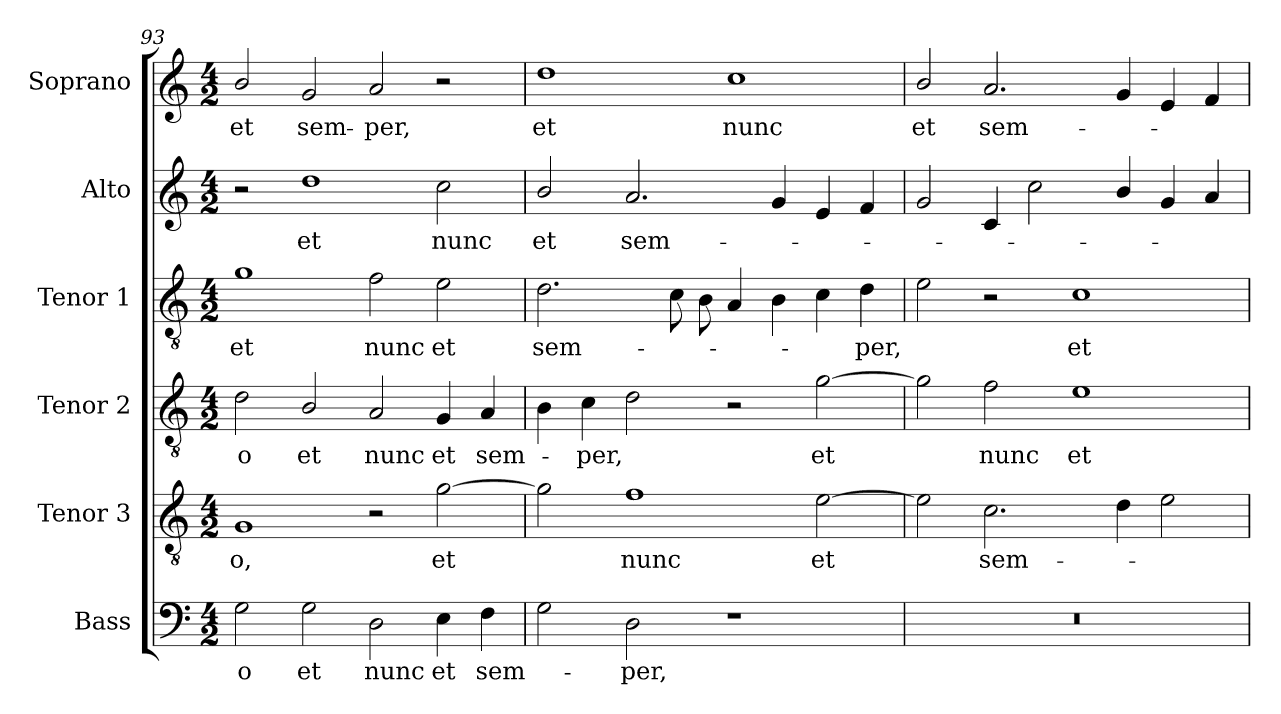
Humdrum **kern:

**kern	**text	**kern	**text	**kern	**text	**kern	**text	**kern	**text	**kern	**text
*part6	*part6	*part5	*part5	*part4	*part4	*part3	*part3	*part2	*part2	*part1	*part1
*staff6	*staff6	*staff5	*staff5	*staff4	*staff4	*staff3	*staff3	*staff2	*staff2	*staff1	*staff1
*I"Bass	*	*I"Tenor 3	*	*I"Tenor 2	*	*I"Tenor 1	*	*I"Alto	*	*I"Soprano	*
*I'B.	*	*I'T3.	*	*I'T2.	*	*I'T1.	*	*I'A.	*	*I'S.	*
*clefF4	*	*clefGv2	*	*clefGv2	*	*clefGv2	*	*clefG2	*	*clefG2	*
*	*	*ITrd7c12	*	*ITrd7c12	*	*ITrd7c12	*	*	*	*	*
*k[]	*	*k[]	*	*k[]	*	*k[]	*	*k[]	*	*k[]	*
*C:	*	*C:	*	*C:	*	*C:	*	*C:	*	*C:	*
*M4/2	*	*M4/2	*	*M4/2	*	*M4/2	*	*M4/2	*	*M4/2	*
=93	=93	=93	=93	=93	=93	=93	=93	=93	=93	=93	=93
!	!LO:LY:b:color=#000000	!	!	!	!	!	!	!	!	!	!
!	!	!	!LO:LY:b:color=#000000	!	!	!	!	!	!	!	!
!	!	!	!	!	!LO:LY:b:color=#000000	!	!	!	!	!	!
!	!	!	!	!	!	!	!LO:LY:b:color=#000000	!	!	!	!
!	!	!	!	!	!	!	!	!	!	!	!LO:LY:b:color=#000000
2Gi\	-o	1GGi	-o,	2Di\	-o	1Gi	et	2r	.	2bi/	et
!	!LO:LY:b:color=#000000	!	!	!	!	!	!	!	!	!	!
!	!	!	!	!	!LO:LY:b:color=#000000	!	!	!	!	!	!
!	!	!	!	!	!	!	!	!	!LO:LY:b:color=#000000	!	!
!	!	!	!	!	!	!	!	!	!	!	!LO:LY:b:color=#000000
2Gi\	et	.	.	2BBi/	et	.	.	1ddi	et	2gi/	sem-
!	!LO:LY:b:color=#000000	!	!	!	!	!	!	!	!	!	!
!	!	!	!	!	!LO:LY:b:color=#000000	!	!	!	!	!	!
!	!	!	!	!	!	!	!LO:LY:b:color=#000000	!	!	!	!
!	!	!	!	!	!	!	!	!	!	!	!LO:LY:b:color=#000000
2Di\	nunc	2r	.	2AAi/	nunc	2Fi\	nunc	.	.	2ai/	-per,
!	!LO:LY:b:color=#000000	!	!	!	!	!	!	!	!	!	!
!	!	!	!LO:LY:b:color=#000000	!	!	!	!	!	!	!	!
!	!	!	!	!	!LO:LY:b:color=#000000	!	!	!	!	!	!
!	!	!	!	!	!	!	!LO:LY:b:color=#000000	!	!	!	!
!	!	!	!	!	!	!	!	!	!LO:LY:b:color=#000000	!	!
4Ei\	et	[2Gi\	et	4GGi/	et	2Ei\	et	2cci\	nunc	2r	.
!	!LO:LY:b:color=#000000	!	!	!	!	!	!	!	!	!	!
!	!	!	!	!	!LO:LY:b:color=#000000	!	!	!	!	!	!
4Fi\	sem-	.	.	4AAi/	sem-	.	.	.	.	.	.
=94	=94	=94	=94	=94	=94	=94	=94	=94	=94	=94	=94
!	!	!	!	!	!	!	!LO:LY:b:color=#000000	!	!	!	!
!	!	!	!	!	!	!	!	!	!LO:LY:b:color=#000000	!	!
!	!	!	!	!	!	!	!	!	!	!	!LO:LY:b:color=#000000
2Gi\	.	2Gi\]	.	4BBi\	.	2.Di\	sem-	2bi/	et	1ddi	et
!	!	!	!	!	!LO:LY:b:color=#000000	!	!	!	!	!	!
.	.	.	.	4Ci\	-per,	.	.	.	.	.	.
!	!LO:LY:b:color=#000000	!	!	!	!	!	!	!	!	!	!
!	!	!	!LO:LY:b:color=#000000	!	!	!	!	!	!	!	!
!	!	!	!	!	!	!	!	!	!LO:LY:b:color=#000000	!	!
2Di\	-per,	1Fi	nunc	2Di\	.	.	.	2.ai/	sem-	.	.
.	.	.	.	.	.	8Ci\	.	.	.	.	.
.	.	.	.	.	.	8BBi\	.	.	.	.	.
!	!	!	!	!	!	!	!	!	!	!	!LO:LY:b:color=#000000
1r	.	.	.	2r	.	4AAi/	.	.	.	1cci	nunc
.	.	.	.	.	.	4BBi\	.	4gi/	.	.	.
!	!	!	!LO:LY:b:color=#000000	!	!	!	!	!	!	!	!
!	!	!	!	!	!LO:LY:b:color=#000000	!	!	!	!	!	!
.	.	[2Ei\	et	[2Gi\	et	4Ci\	.	4ei/	.	.	.
!	!	!	!	!	!	!	!LO:LY:b:color=#000000	!	!	!	!
.	.	.	.	.	.	4Di\	-per,	4fi/	.	.	.
!!LO:PB:g=z
=95	=95	=95	=95	=95	=95	=95	=95	=95	=95	=95	=95
!LO:N:vis=1	!	!	!	!	!	!	!	!	!	!	!
!	!	!	!	!	!	!	!	!	!	!	!LO:LY:b:color=#000000
0r	.	2Ei\]	.	2Gi\]	.	2Ei\	.	2gi/	.	2bi/	et
!	!	!	!LO:LY:b:color=#000000	!	!	!	!	!	!	!	!
!	!	!	!	!	!LO:LY:b:color=#000000	!	!	!	!	!	!
!	!	!	!	!	!	!	!	!	!	!	!LO:LY:b:color=#000000
.	.	2.Ci\	sem-	2Fi\	nunc	2r	.	4ci/	.	2.ai/	sem-
.	.	.	.	.	.	.	.	2cci\	.	.	.
!	!	!	!	!	!LO:LY:b:color=#000000	!	!	!	!	!	!
!	!	!	!	!	!	!	!LO:LY:b:color=#000000	!	!	!	!
.	.	.	.	1Ei	et	1Ci	et	.	.	.	.
.	.	4Di\	.	.	.	.	.	4bi/	.	4gi/	.
.	.	2Ei\	.	.	.	.	.	4gi/	.	4ei/	.
.	.	.	.	.	.	.	.	4ai/	.	4fi/	.
=	=	=	=	=	=	=	=	=	=	=	=
*-	*-	*-	*-	*-	*-	*-	*-	*-	*-	*-	*-
